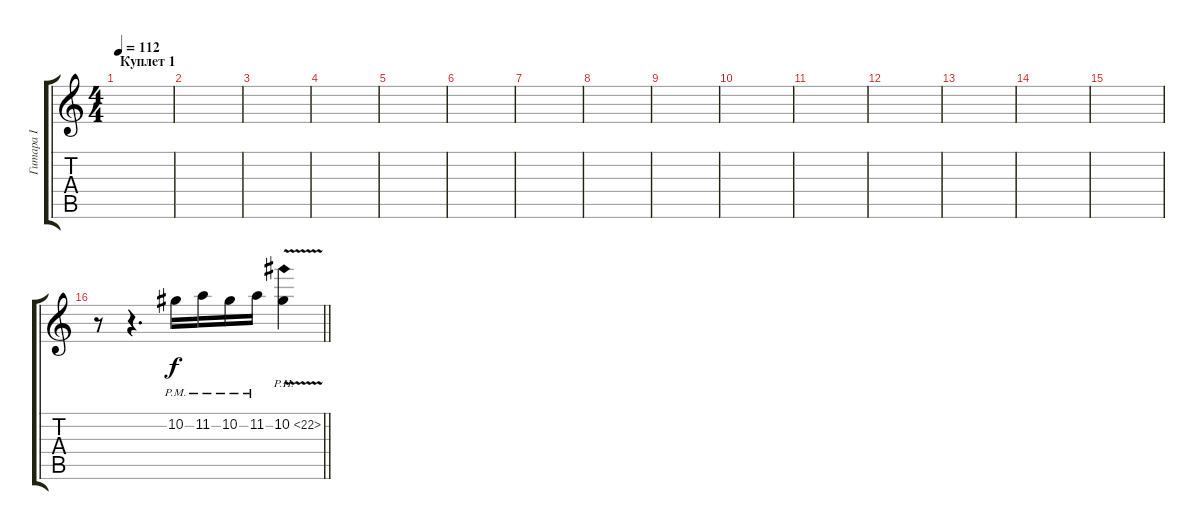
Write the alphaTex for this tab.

\track ("Гитара I" "Гитара I") {instrument distortionguitar}
\staff {score tabs}
\tuning (Eb4 Bb3 Gb3 Db3 Ab2 Eb2) {hide}
\ts (4 4)
\section ("" "Куплет 1")
\tempo 112
\clef g2
\ks aminor
|
|
|
|
|
|
|
|
|
|
|
|
|
|
|
\barLineRight lightlight
r.8{volume 11 balance 3} r.4{d} 10.2{pm}.16 11.2{pm}.16 10.2{pm}.16 11.2{pm}.16 10.2{ph 12 v}.4
